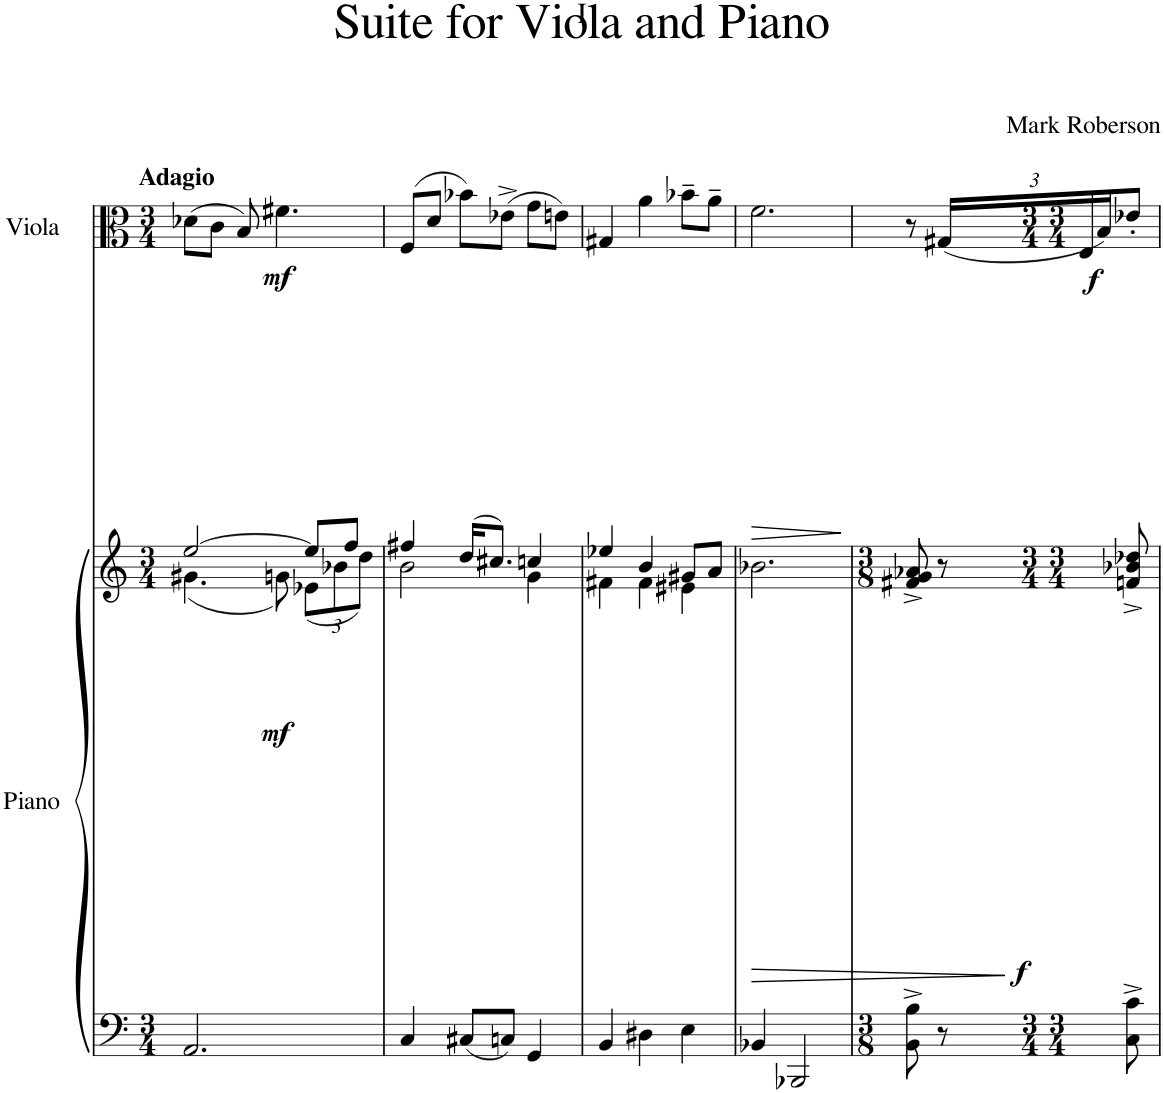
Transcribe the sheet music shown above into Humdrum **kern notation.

**kern	**kern	**dynam	**kern	**dynam
*part2	*part2	*part2	*part1	*part1
*staff3	*staff2	*staff2/3	*staff1	*staff1
*I"Piano	*	*	*I"Viola	*
*I'Pno	*	*	*I'Vla	*
*clefF4	*clefG2	*	*clefC3	*
*k[]	*k[]	*	*k[]	*
*M3/4	*M3/4	*	*M3/4	*
=1	=1	=1	=1	=1
*	*^	*	*	*
!	!	!	!	!LO:TX:a:B:t=Adagio	!
!	!	!	!LO:DY:b	!	!LO:DY:b
2.AA/	[2ee/	(4.g#X\	mf	(8d-X\L	mf
.	.	.	.	8c\J	.
.	.	.	.	8B/)	.
.	.	8gn\)	.	4.f#X\	.
*	*	*Xbrackettup	*	*	*
.	8ee/L]	(12e-X\L	.	.	.
.	.	12b-X\	.	.	.
.	8ff/J	.	.	.	.
.	.	12dd\J)	.	.	.
=2	=2	=2	=2	=2	=2
4C/	4ff#X/	2b\	.	(8F/L	.
.	.	.	.	8d/J	.
8C#X/L	(16dd/KL	.	.	8b-X\L)	.
.	8.cc#X/J)	.	.	.	.
8Cn/J	.	.	.	(8e-X^\J	.
4GG/	4ccn/	4g\	.	8g\L	.
.	.	.	.	8en\J)	.
=3	=3	=3	=3	=3	=3
4BB/	4ee-X/	4f#X\	.	4G#X/	.
4D#X\	4b/	4f#\	.	4a\	.
4E\	8g#X/L	4e#X\	.	8b-X~\L	.
.	8a/J	.	.	8a~\J	.
*	*v	*v	*	*	*
=4	=4	=4	=4	=4
!	!	!	!	!LO:HP:b
4BB-X/	2.b-X\	.	2.f\	>
2BBB-X/	.	.	.	.
.	.	.	.	]
=5	=5	=5	=5	=5
*M3/8	*M3/8	*	*	*
!	!	!LO:DY:b	!	!
8BB\^ 8B\^	8f#X/^ 8g/^ 8a-X/^	f	8r	.
*	*	*	*Xbrackettup	*
!	!	!	!	!LO:DY:b
8r	8r	.	(24G#X/LL	f
.	.	.	24E/	.
.	.	.	24B/J)	.
8C\^ 8c\^	8fn/^ 8b-X/^ 8dd-X/^	.	8e-X'/J	.
=	=	=	=	=
*-	*-	*-	*-	*-
